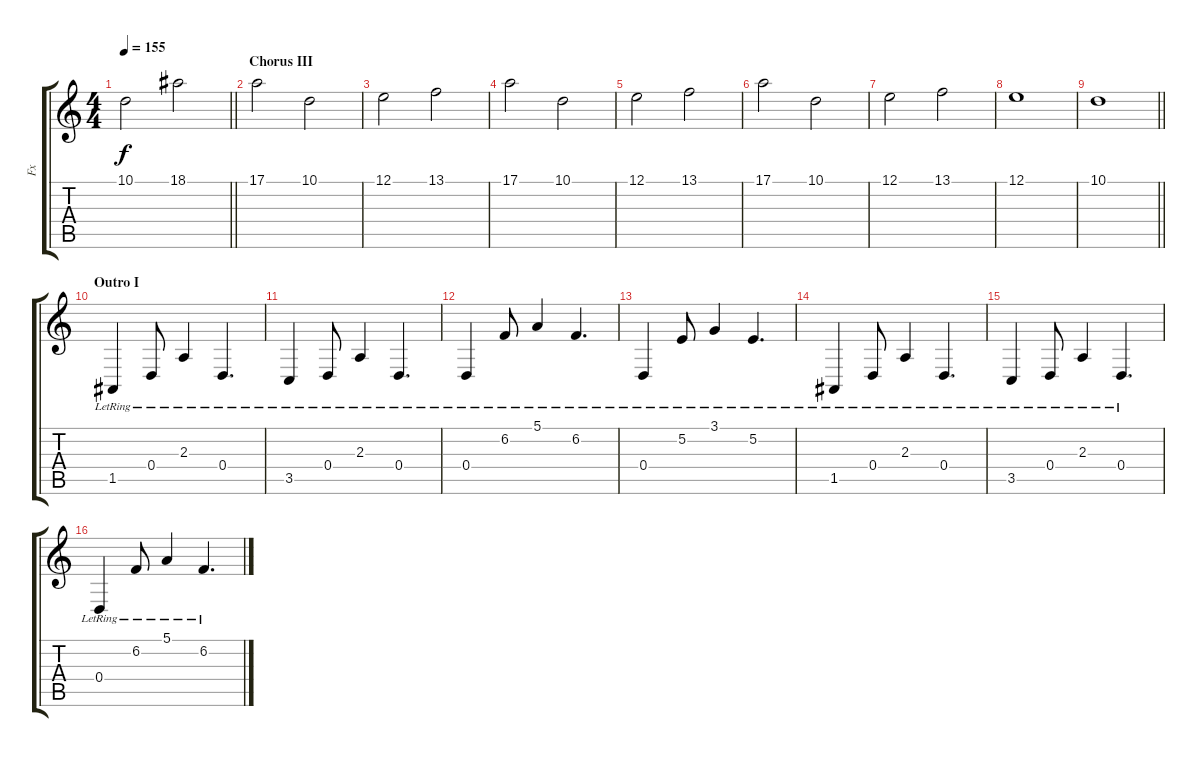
\track ("Fx" "Fx") {instrument pad7halo}
\staff {score tabs}
\tuning (E4 B3 G3 D3 A2 E2) {hide}
\ts (4 4)
\tempo 155
\clef g2
\barLineRight lightlight
\ks c
10.1.2{dy f} 18.1.2 |
\section ("" "Chorus III")
17.1.2 10.1.2 |
12.1.2 13.1.2 |
17.1.2 10.1.2 |
12.1.2 13.1.2 |
17.1.2 10.1.2 |
12.1.2 13.1.2 |
12.1.1 |
\barLineRight lightlight
10.1.1 |
\section ("" "Outro I")
1.5{lr}.4{instrument electricguitarclean} 0.4{lr}.8 2.3{lr}.4 0.4{lr}.4{d} |
3.5{lr}.4 0.4{lr}.8 2.3{lr}.4 0.4{lr}.4{d} |
0.4{lr}.4 6.2{lr}.8 5.1{lr}.4 6.2{lr}.4{d} |
0.4{lr}.4 5.2{lr}.8 3.1{lr}.4 5.2{lr}.4{d} |
1.5{lr}.4 0.4{lr}.8 2.3{lr}.4 0.4{lr}.4{d} |
3.5{lr}.4 0.4{lr}.8 2.3{lr}.4 0.4{lr}.4{d} |
0.4{lr}.4 6.2{lr}.8 5.1{lr}.4 6.2{lr}.4{d}
